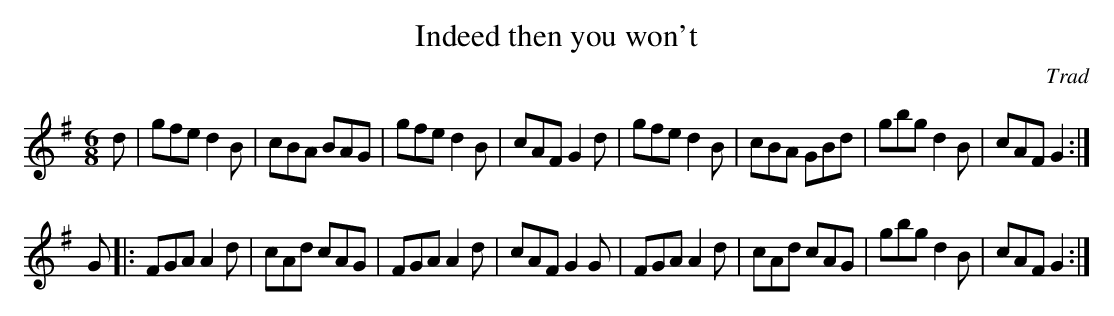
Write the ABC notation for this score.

X:1
T:Indeed then you won't
C:Trad
M:6/8
K:G
L:1/8
d | gfe d2B|cBA BAG|gfe d2B|cAF G2d|gfe d2B|cBA GBd|gbg d2B|cAF G2 :|
G |: FGA A2d|cAd cAG|FGA A2d|cAF G2G|FGA A2d|cAd cAG|gbg d2B|cAF G2 :|
